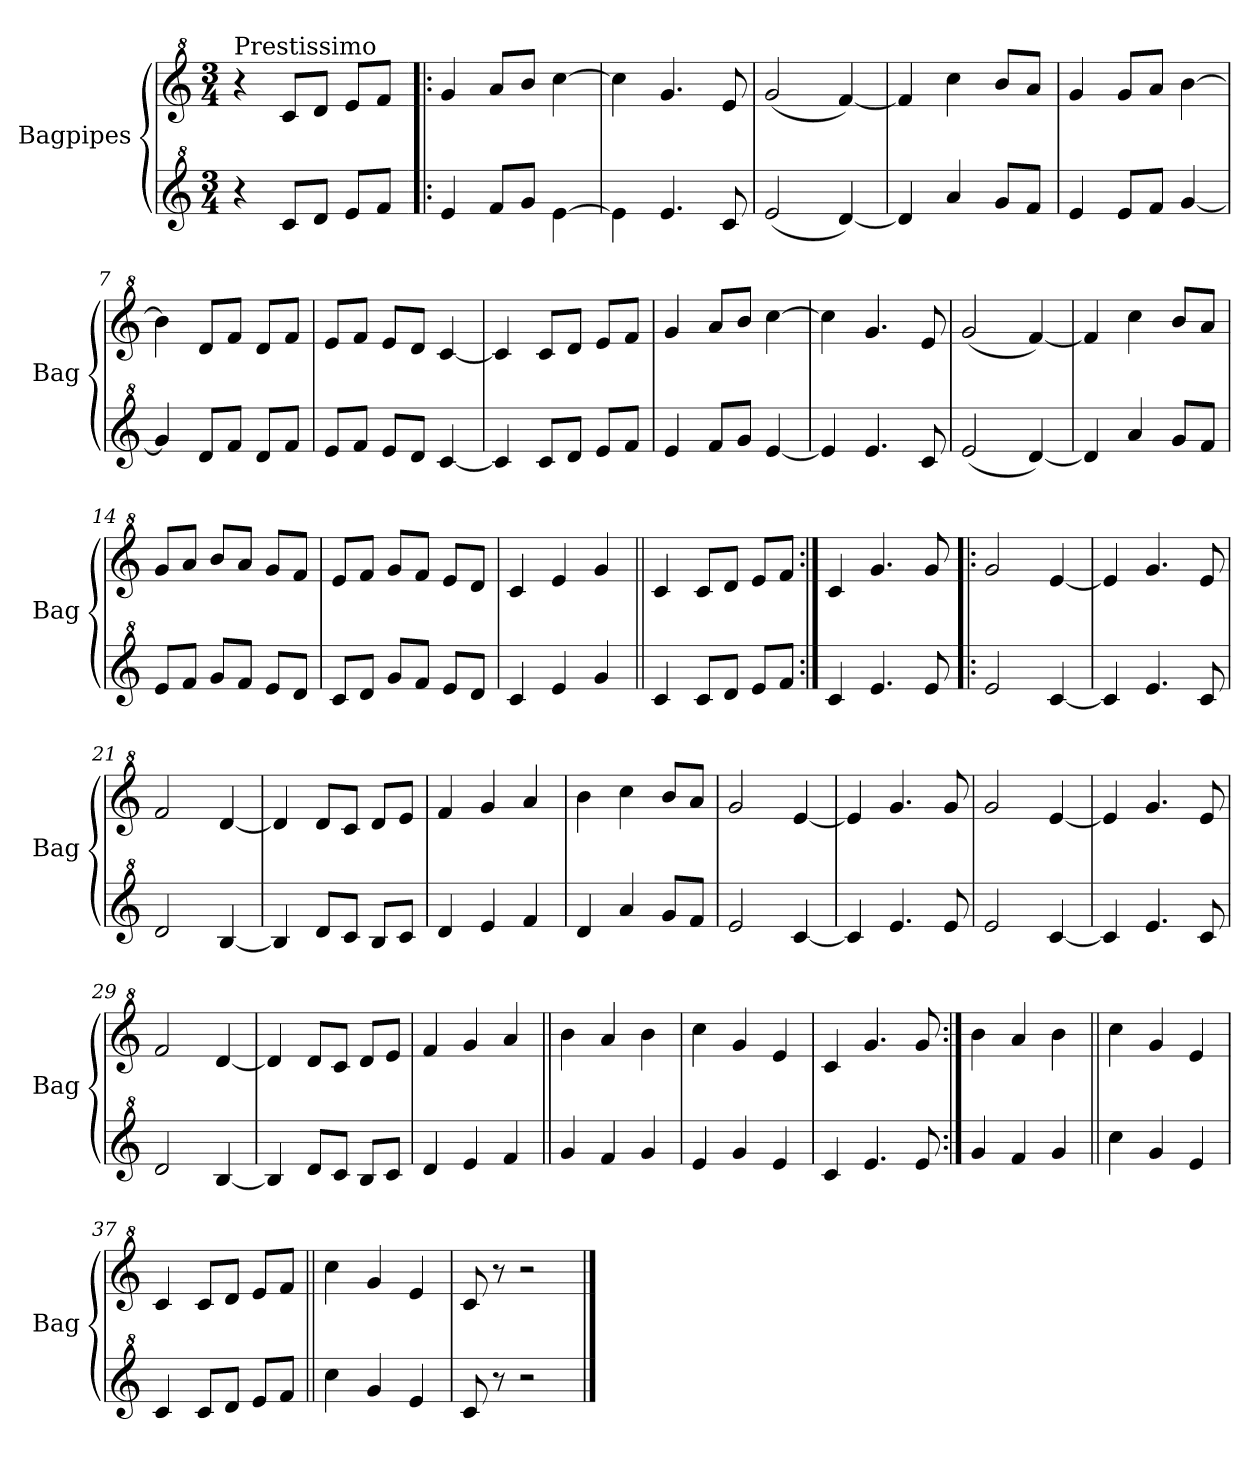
**kern	**kern
*part2	*part1
*staff2	*staff1
*I"Bagpipes	*I"Bagpipes
*I'Bag	*I'Bag
*clefG^2	*clefG^2
*k[]	*k[]
*C:	*C:
*M3/4	*M3/4
=1	=1
!	!LO:TX:a:t=Prestissimo
4r	4r
8cc/L	8cc/L
8dd/J	8dd/J
8ee/L	8ee/L
8ff/J	8ff/J
=2!|:	=2!|:
4ee/	4gg/
8ff/L	8aa/L
8gg/J	8bb/J
[4ee\	[4ccc\
=3	=3
4ee\]	4ccc\]
4.ee/	4.gg/
8cc/	8ee/
=4	=4
(2ee/	(2gg/
[4dd/)	[4ff/)
=5	=5
4dd/]	4ff/]
4aa/	4ccc\
8gg/L	8bb/L
8ff/J	8aa/J
=6	=6
4ee/	4gg/
8ee/L	8gg/L
8ff/J	8aa/J
[4gg/	[4bb\
=7	=7
4gg/]	4bb\]
8dd/L	8dd/L
8ff/J	8ff/J
8dd/L	8dd/L
8ff/J	8ff/J
=8	=8
8ee/L	8ee/L
8ff/J	8ff/J
8ee/L	8ee/L
8dd/J	8dd/J
[4cc/	[4cc/
=9	=9
4cc/]	4cc/]
8cc/L	8cc/L
8dd/J	8dd/J
8ee/L	8ee/L
8ff/J	8ff/J
!!LO:LB:g=z
=10	=10
4ee/	4gg/
8ff/L	8aa/L
8gg/J	8bb/J
[4ee/	[4ccc\
=11	=11
4ee/]	4ccc\]
4.ee/	4.gg/
8cc/	8ee/
=12	=12
(2ee/	(2gg/
[4dd/)	[4ff/)
=13	=13
4dd/]	4ff/]
4aa/	4ccc\
8gg/L	8bb/L
8ff/J	8aa/J
=14	=14
8ee/L	8gg/L
8ff/J	8aa/J
8gg/L	8bb/L
8ff/J	8aa/J
8ee/L	8gg/L
8dd/J	8ff/J
=15	=15
8cc/L	8ee/L
8dd/J	8ff/J
8gg/L	8gg/L
8ff/J	8ff/J
8ee/L	8ee/L
8dd/J	8dd/J
=16	=16
4cc/	4cc/
4ee/	4ee/
4gg/	4gg/
=17||	=17||
4cc/	4cc/
8cc/L	8cc/L
8dd/J	8dd/J
8ee/L	8ee/L
8ff/J	8ff/J
=18:|!	=18:|!
4cc/	4cc/
4.ee/	4.gg/
8ee/	8gg/
=19!|:	=19!|:
2ee/	2gg/
[4cc/	[4ee/
!!LO:LB:g=z
=20	=20
4cc/]	4ee/]
4.ee/	4.gg/
8cc/	8ee/
=21	=21
2dd/	2ff/
[4b/	[4dd/
=22	=22
4b/]	4dd/]
8dd/L	8dd/L
8cc/J	8cc/J
8b/L	8dd/L
8cc/J	8ee/J
=23	=23
4dd/	4ff/
4ee/	4gg/
4ff/	4aa/
=24	=24
4dd/	4bb\
4aa/	4ccc\
8gg/L	8bb/L
8ff/J	8aa/J
=25	=25
2ee/	2gg/
[4cc/	[4ee/
=26	=26
4cc/]	4ee/]
4.ee/	4.gg/
8ee/	8gg/
=27	=27
2ee/	2gg/
[4cc/	[4ee/
=28	=28
4cc/]	4ee/]
4.ee/	4.gg/
8cc/	8ee/
=29	=29
2dd/	2ff/
[4b/	[4dd/
=30	=30
4b/]	4dd/]
8dd/L	8dd/L
8cc/J	8cc/J
8b/L	8dd/L
8cc/J	8ee/J
=31	=31
4dd/	4ff/
4ee/	4gg/
4ff/	4aa/
!!LO:LB:g=z
=32||	=32||
4gg/	4bb\
4ff/	4aa/
4gg/	4bb\
=33	=33
4ee/	4ccc\
4gg/	4gg/
4ee/	4ee/
=34	=34
4cc/	4cc/
4.ee/	4.gg/
8ee/	8gg/
=35:|!	=35:|!
4gg/	4bb\
4ff/	4aa/
4gg/	4bb\
=36||	=36||
4ccc\	4ccc\
4gg/	4gg/
4ee/	4ee/
=37	=37
4cc/	4cc/
8cc/L	8cc/L
8dd/J	8dd/J
8ee/L	8ee/L
8ff/J	8ff/J
=38||	=38||
4ccc\	4ccc\
4gg/	4gg/
4ee/	4ee/
=39	=39
8cc/	8cc/
8r	8r
2r	2r
==	==
*-	*-
